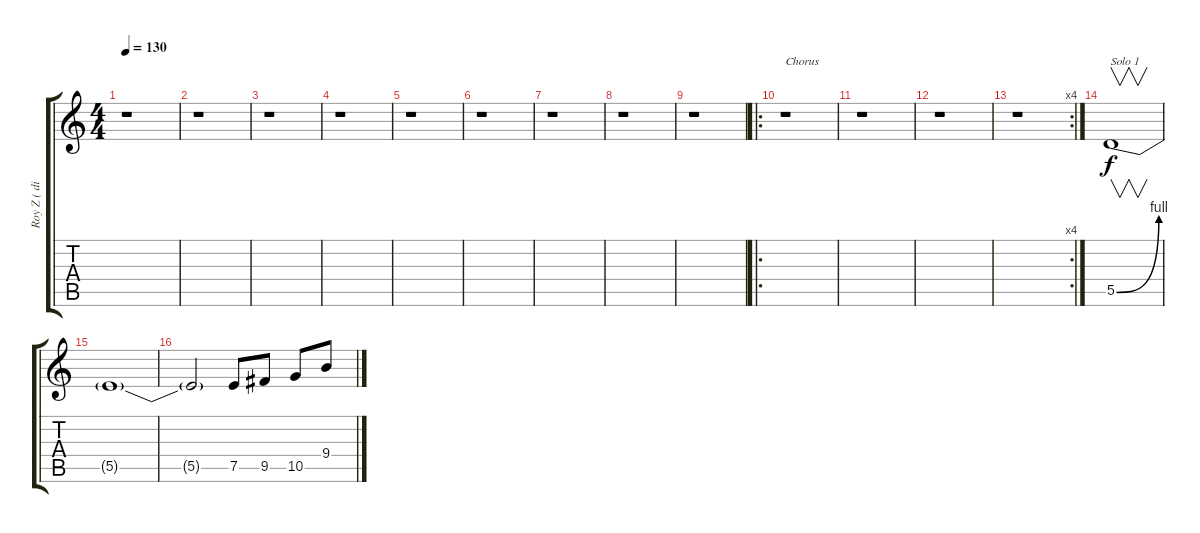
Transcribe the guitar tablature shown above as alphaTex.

\track ("Roy Z ( distortion )" "Roy Z ( di") {instrument distortionguitar}
\staff {score tabs}
\tuning (E4 B3 G3 D3 A2 E2) {hide}
\ts (4 4)
\tempo 130
\clef g2
\ks c
r.1{dy f} |
r.1 |
r.1 |
r.1 |
r.1 |
r.1 |
r.1 |
r.1 |
r.1 |
\ro
r.1{txt "Chorus"} |
r.1 |
r.1 |
\rc 4
r.1 |
5.5{be (bend 0 0 60 4)}.1{v txt "Solo 1"} |
5.5{t}.1 |
5.5{t}.2 7.5.8 9.5.8 10.5.8 9.4.8
